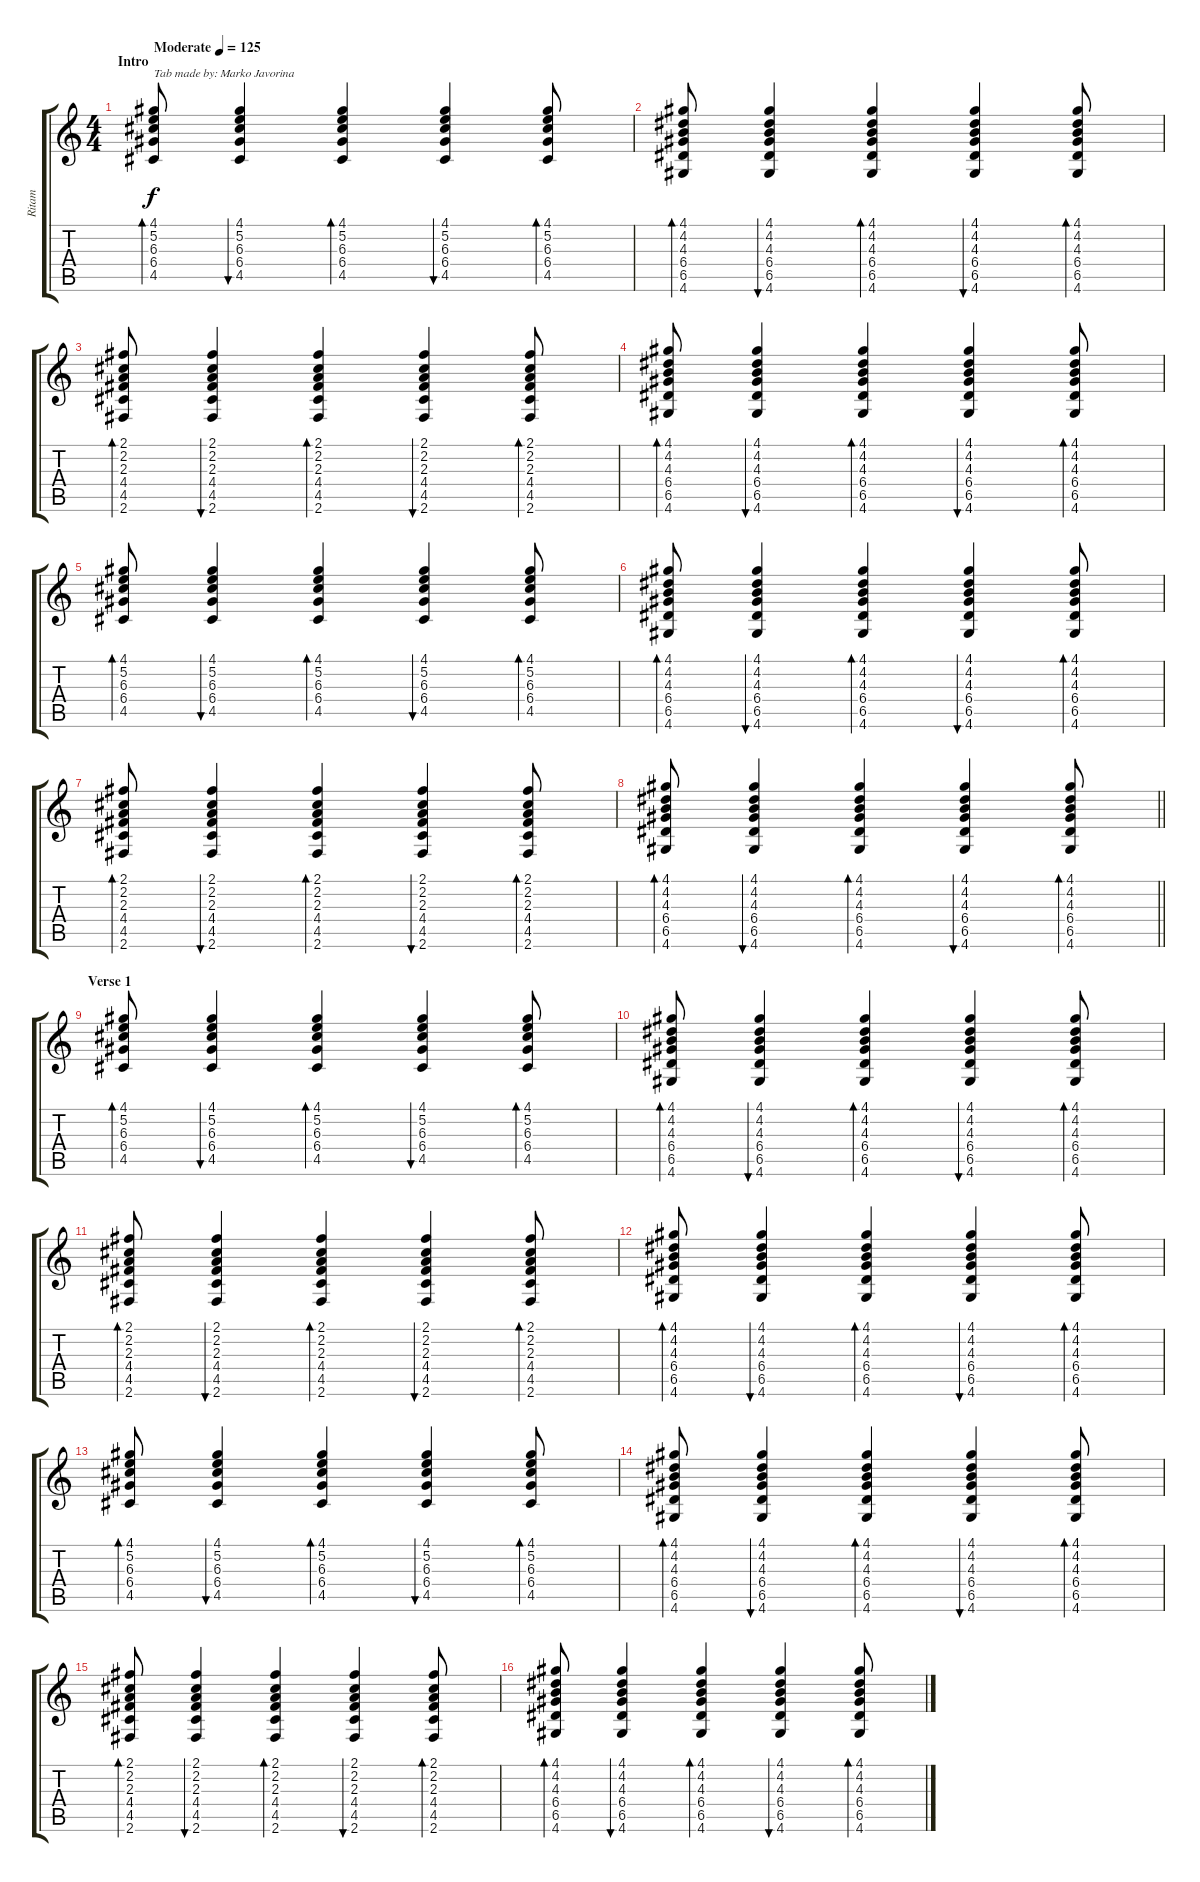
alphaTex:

\track ("Ritam" "Ritam") {instrument acousticguitarnylon}
\staff {score tabs}
\tuning (E4 B3 G3 D3 A2 E2) {hide}
\ts (4 4)
\section ("" "Intro")
\tempo (125 "Moderate")
\clef g2
\ks c
(4.1 5.2 6.3 6.4 4.5).8{bd 60 txt "Tab made by: Marko Javorina" dy f instrument acousticguitarnylon} (4.1 5.2 6.3 6.4 4.5).4{bu 60} (4.1 5.2 6.3 6.4 4.5).4{bd 60} (4.1 5.2 6.3 6.4 4.5).4{bu 60} (4.1 5.2 6.3 6.4 4.5).8{bd 60} |
(4.1 4.2 4.3 6.4 6.5 4.6).8{bd 60} (4.1 4.2 4.3 6.4 6.5 4.6).4{bu 60} (4.1 4.2 4.3 6.4 6.5 4.6).4{bd 60} (4.1 4.2 4.3 6.4 6.5 4.6).4{bu 60} (4.1 4.2 4.3 6.4 6.5 4.6).8{bd 60} |
(2.1 2.2 2.3 4.4 4.5 2.6).8{bd 60} (2.1 2.2 2.3 4.4 4.5 2.6).4{bu 60} (2.1 2.2 2.3 4.4 4.5 2.6).4{bd 60} (2.1 2.2 2.3 4.4 4.5 2.6).4{bu 60} (2.1 2.2 2.3 4.4 4.5 2.6).8{bd 60} |
(4.1 4.2 4.3 6.4 6.5 4.6).8{bd 60} (4.1 4.2 4.3 6.4 6.5 4.6).4{bu 60} (4.1 4.2 4.3 6.4 6.5 4.6).4{bd 60} (4.1 4.2 4.3 6.4 6.5 4.6).4{bu 60} (4.1 4.2 4.3 6.4 6.5 4.6).8{bd 60} |
(4.1 5.2 6.3 6.4 4.5).8{bd 60} (4.1 5.2 6.3 6.4 4.5).4{bu 60} (4.1 5.2 6.3 6.4 4.5).4{bd 60} (4.1 5.2 6.3 6.4 4.5).4{bu 60} (4.1 5.2 6.3 6.4 4.5).8{bd 60} |
(4.1 4.2 4.3 6.4 6.5 4.6).8{bd 60} (4.1 4.2 4.3 6.4 6.5 4.6).4{bu 60} (4.1 4.2 4.3 6.4 6.5 4.6).4{bd 60} (4.1 4.2 4.3 6.4 6.5 4.6).4{bu 60} (4.1 4.2 4.3 6.4 6.5 4.6).8{bd 60} |
(2.1 2.2 2.3 4.4 4.5 2.6).8{bd 60} (2.1 2.2 2.3 4.4 4.5 2.6).4{bu 60} (2.1 2.2 2.3 4.4 4.5 2.6).4{bd 60} (2.1 2.2 2.3 4.4 4.5 2.6).4{bu 60} (2.1 2.2 2.3 4.4 4.5 2.6).8{bd 60} |
\barLineRight lightlight
(4.1 4.2 4.3 6.4 6.5 4.6).8{bd 60} (4.1 4.2 4.3 6.4 6.5 4.6).4{bu 60} (4.1 4.2 4.3 6.4 6.5 4.6).4{bd 60} (4.1 4.2 4.3 6.4 6.5 4.6).4{bu 60} (4.1 4.2 4.3 6.4 6.5 4.6).8{bd 60} |
\section ("" "Verse 1")
(4.1 5.2 6.3 6.4 4.5).8{bd 60} (4.1 5.2 6.3 6.4 4.5).4{bu 60} (4.1 5.2 6.3 6.4 4.5).4{bd 60} (4.1 5.2 6.3 6.4 4.5).4{bu 60} (4.1 5.2 6.3 6.4 4.5).8{bd 60} |
(4.1 4.2 4.3 6.4 6.5 4.6).8{bd 60} (4.1 4.2 4.3 6.4 6.5 4.6).4{bu 60} (4.1 4.2 4.3 6.4 6.5 4.6).4{bd 60} (4.1 4.2 4.3 6.4 6.5 4.6).4{bu 60} (4.1 4.2 4.3 6.4 6.5 4.6).8{bd 60} |
(2.1 2.2 2.3 4.4 4.5 2.6).8{bd 60} (2.1 2.2 2.3 4.4 4.5 2.6).4{bu 60} (2.1 2.2 2.3 4.4 4.5 2.6).4{bd 60} (2.1 2.2 2.3 4.4 4.5 2.6).4{bu 60} (2.1 2.2 2.3 4.4 4.5 2.6).8{bd 60} |
(4.1 4.2 4.3 6.4 6.5 4.6).8{bd 60} (4.1 4.2 4.3 6.4 6.5 4.6).4{bu 60} (4.1 4.2 4.3 6.4 6.5 4.6).4{bd 60} (4.1 4.2 4.3 6.4 6.5 4.6).4{bu 60} (4.1 4.2 4.3 6.4 6.5 4.6).8{bd 60} |
(4.1 5.2 6.3 6.4 4.5).8{bd 60} (4.1 5.2 6.3 6.4 4.5).4{bu 60} (4.1 5.2 6.3 6.4 4.5).4{bd 60} (4.1 5.2 6.3 6.4 4.5).4{bu 60} (4.1 5.2 6.3 6.4 4.5).8{bd 60} |
(4.1 4.2 4.3 6.4 6.5 4.6).8{bd 60} (4.1 4.2 4.3 6.4 6.5 4.6).4{bu 60} (4.1 4.2 4.3 6.4 6.5 4.6).4{bd 60} (4.1 4.2 4.3 6.4 6.5 4.6).4{bu 60} (4.1 4.2 4.3 6.4 6.5 4.6).8{bd 60} |
(2.1 2.2 2.3 4.4 4.5 2.6).8{bd 60} (2.1 2.2 2.3 4.4 4.5 2.6).4{bu 60} (2.1 2.2 2.3 4.4 4.5 2.6).4{bd 60} (2.1 2.2 2.3 4.4 4.5 2.6).4{bu 60} (2.1 2.2 2.3 4.4 4.5 2.6).8{bd 60} |
(4.1 4.2 4.3 6.4 6.5 4.6).8{bd 60} (4.1 4.2 4.3 6.4 6.5 4.6).4{bu 60} (4.1 4.2 4.3 6.4 6.5 4.6).4{bd 60} (4.1 4.2 4.3 6.4 6.5 4.6).4{bu 60} (4.1 4.2 4.3 6.4 6.5 4.6).8{bd 60}
